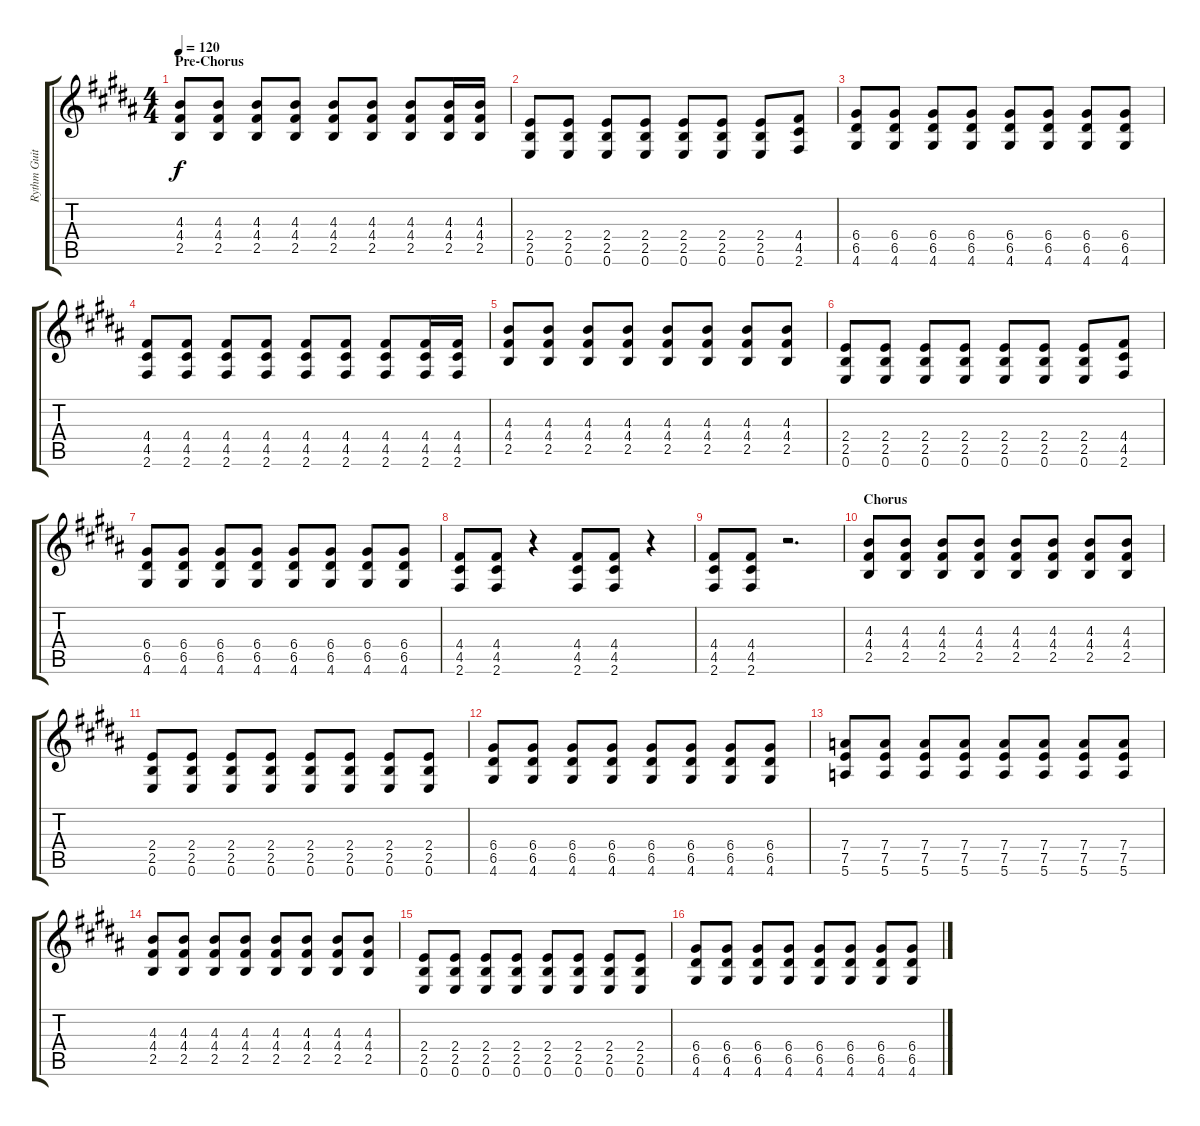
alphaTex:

\track ("Rythm Guitar" "Rythm Guit") {instrument overdrivenguitar}
\staff {score tabs}
\tuning (E4 B3 G3 D3 A2 E2) {hide}
\ts (4 4)
\section ("" "Pre-Chorus")
\tempo 120
\clef g2
\ks b
(4.3 4.4 2.5).8{dy f instrument electricguitarmuted} (4.3 4.4 2.5).8 (4.3 4.4 2.5).8 (4.3 4.4 2.5).8 (4.3 4.4 2.5).8 (4.3 4.4 2.5).8 (4.3 4.4 2.5).8 (4.3 4.4 2.5).16 (4.3 4.4 2.5).16 |
(2.4 2.5 0.6).8 (2.4 2.5 0.6).8 (2.4 2.5 0.6).8 (2.4 2.5 0.6).8 (2.4 2.5 0.6).8 (2.4 2.5 0.6).8 (2.4 2.5 0.6).8 (4.4 4.5 2.6).8 |
(6.4 6.5 4.6).8 (6.4 6.5 4.6).8 (6.4 6.5 4.6).8 (6.4 6.5 4.6).8 (6.4 6.5 4.6).8 (6.4 6.5 4.6).8 (6.4 6.5 4.6).8 (6.4 6.5 4.6).8 |
(4.4 4.5 2.6).8 (4.4 4.5 2.6).8 (4.4 4.5 2.6).8 (4.4 4.5 2.6).8 (4.4 4.5 2.6).8 (4.4 4.5 2.6).8 (4.4 4.5 2.6).8 (4.4 4.5 2.6).16 (4.4 4.5 2.6).16 |
(4.3 4.4 2.5).8 (4.3 4.4 2.5).8 (4.3 4.4 2.5).8 (4.3 4.4 2.5).8 (4.3 4.4 2.5).8 (4.3 4.4 2.5).8 (4.3 4.4 2.5).8 (4.3 4.4 2.5).8 |
(2.4 2.5 0.6).8 (2.4 2.5 0.6).8 (2.4 2.5 0.6).8 (2.4 2.5 0.6).8 (2.4 2.5 0.6).8 (2.4 2.5 0.6).8 (2.4 2.5 0.6).8 (4.4 4.5 2.6).8 |
(6.4 6.5 4.6).8 (6.4 6.5 4.6).8 (6.4 6.5 4.6).8 (6.4 6.5 4.6).8 (6.4 6.5 4.6).8 (6.4 6.5 4.6).8 (6.4 6.5 4.6).8 (6.4 6.5 4.6).8 |
(4.4 4.5 2.6).8{instrument overdrivenguitar} (4.4 4.5 2.6).8 r.4 (4.4 4.5 2.6).8 (4.4 4.5 2.6).8 r.4 |
(4.4 4.5 2.6).8 (4.4 4.5 2.6).8 r.2{d} |
\section ("" "Chorus")
(4.3 4.4 2.5).8 (4.3 4.4 2.5).8 (4.3 4.4 2.5).8 (4.3 4.4 2.5).8 (4.3 4.4 2.5).8 (4.3 4.4 2.5).8 (4.3 4.4 2.5).8 (4.3 4.4 2.5).8 |
(2.4 2.5 0.6).8 (2.4 2.5 0.6).8 (2.4 2.5 0.6).8 (2.4 2.5 0.6).8 (2.4 2.5 0.6).8 (2.4 2.5 0.6).8 (2.4 2.5 0.6).8 (2.4 2.5 0.6).8 |
(6.4 6.5 4.6).8 (6.4 6.5 4.6).8 (6.4 6.5 4.6).8 (6.4 6.5 4.6).8 (6.4 6.5 4.6).8 (6.4 6.5 4.6).8 (6.4 6.5 4.6).8 (6.4 6.5 4.6).8 |
(7.4 7.5 5.6).8 (7.4 7.5 5.6).8 (7.4 7.5 5.6).8 (7.4 7.5 5.6).8 (7.4 7.5 5.6).8 (7.4 7.5 5.6).8 (7.4 7.5 5.6).8 (7.4 7.5 5.6).8 |
(4.3 4.4 2.5).8 (4.3 4.4 2.5).8 (4.3 4.4 2.5).8 (4.3 4.4 2.5).8 (4.3 4.4 2.5).8 (4.3 4.4 2.5).8 (4.3 4.4 2.5).8 (4.3 4.4 2.5).8 |
(2.4 2.5 0.6).8 (2.4 2.5 0.6).8 (2.4 2.5 0.6).8 (2.4 2.5 0.6).8 (2.4 2.5 0.6).8 (2.4 2.5 0.6).8 (2.4 2.5 0.6).8 (2.4 2.5 0.6).8 |
(6.4 6.5 4.6).8 (6.4 6.5 4.6).8 (6.4 6.5 4.6).8 (6.4 6.5 4.6).8 (6.4 6.5 4.6).8 (6.4 6.5 4.6).8 (6.4 6.5 4.6).8 (6.4 6.5 4.6).8
